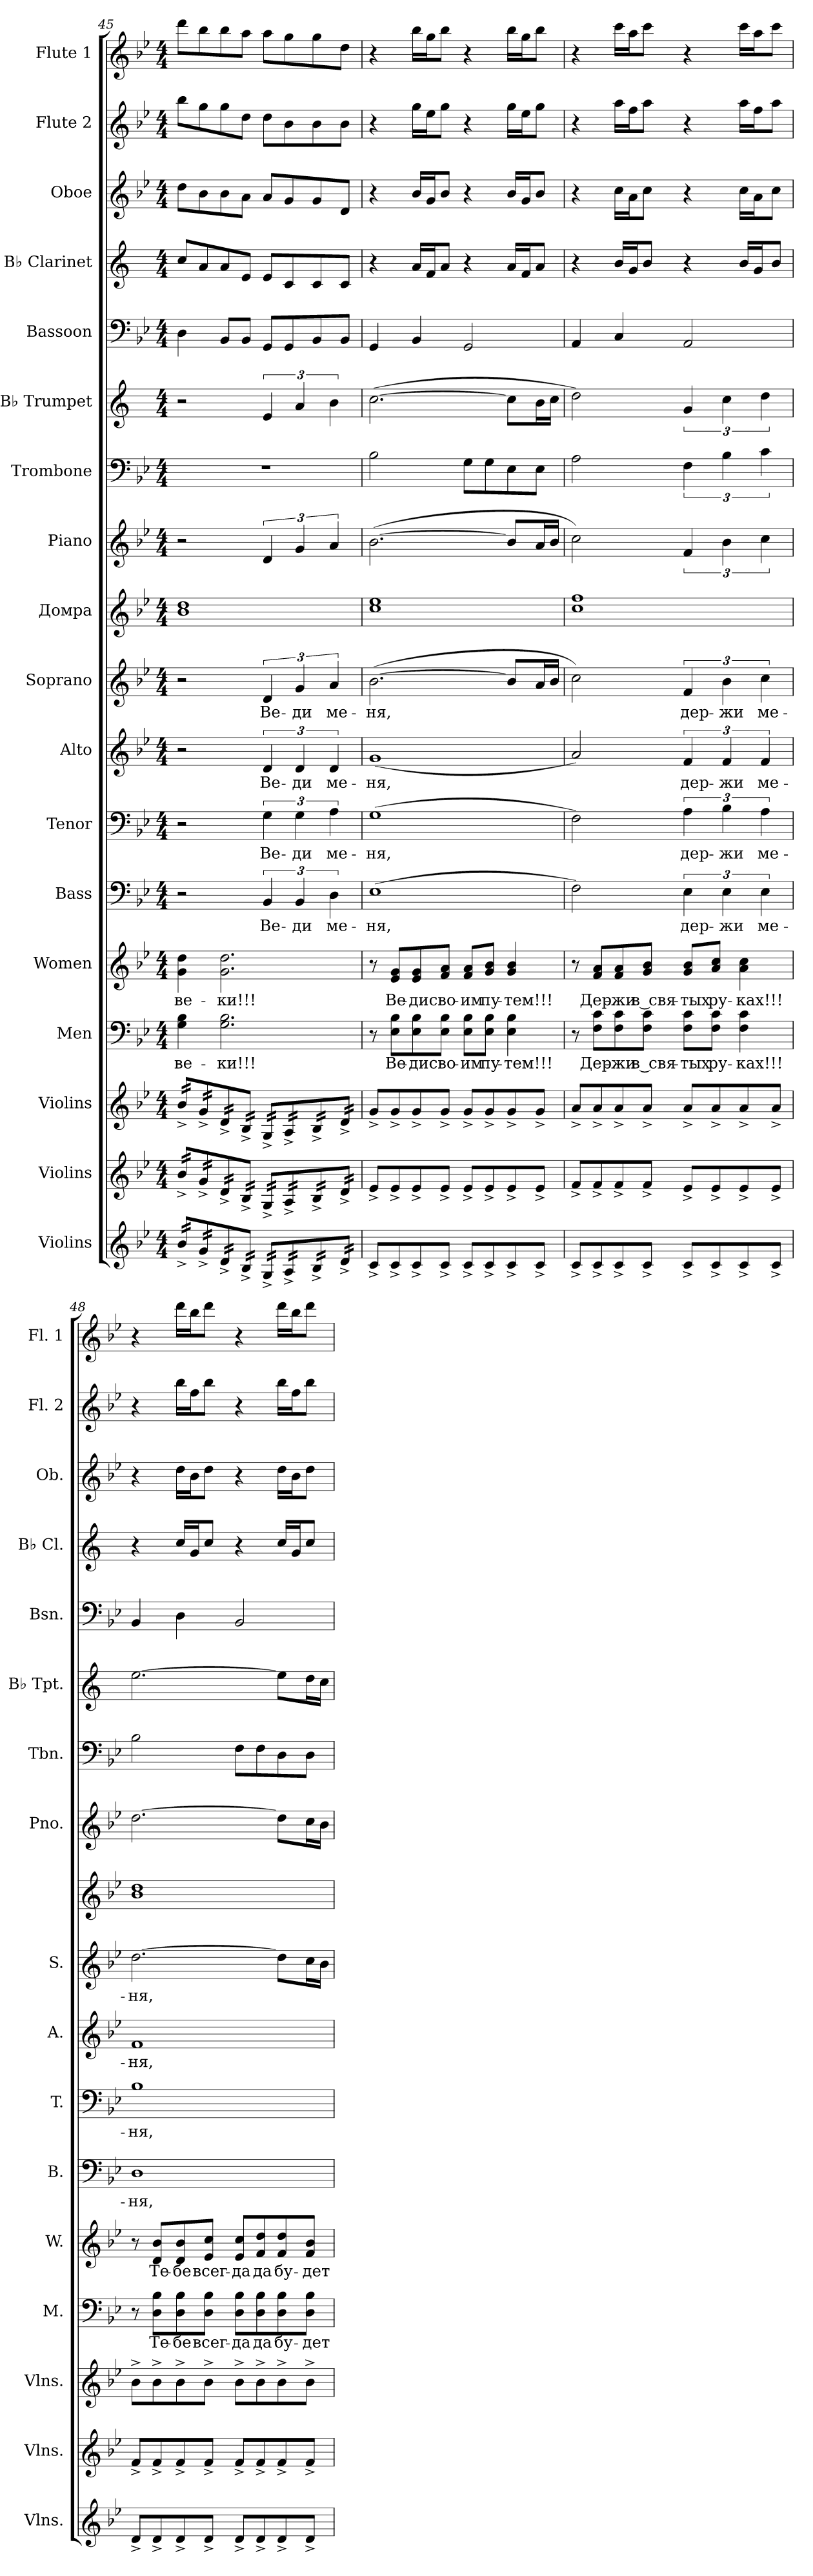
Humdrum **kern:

**kern	**kern	**kern	**kern	**text	**kern	**text	**kern	**text	**kern	**text	**kern	**text	**kern	**text	**kern	**kern	**kern	**kern	**kern	**kern	**kern	**kern	**kern
*part18	*part17	*part16	*part15	*part15	*part14	*part14	*part13	*part13	*part12	*part12	*part11	*part11	*part10	*part10	*part9	*part8	*part7	*part6	*part5	*part4	*part3	*part2	*part1
*staff18	*staff17	*staff16	*staff15	*staff15	*staff14	*staff14	*staff13	*staff13	*staff12	*staff12	*staff11	*staff11	*staff10	*staff10	*staff9	*staff8	*staff7	*staff6	*staff5	*staff4	*staff3	*staff2	*staff1
*I"Violins	*I"Violins	*I"Violins	*I"Men	*	*I"Women	*	*I"Bass	*	*I"Tenor	*	*I"Alto	*	*I"Soprano	*	*I"Домра	*I"Piano	*I"Trombone	*I"B♭ Trumpet	*I"Bassoon	*I"B♭ Clarinet	*I"Oboe	*I"Flute 2	*I"Flute 1
*I'Vlns.	*I'Vlns.	*I'Vlns.	*I'M.	*	*I'W.	*	*I'B.	*	*I'T.	*	*I'A.	*	*I'S.	*	*	*I'Pno.	*I'Tbn.	*I'B♭ Tpt.	*I'Bsn.	*I'B♭ Cl.	*I'Ob.	*I'Fl. 2	*I'Fl. 1
*clefG2	*clefG2	*clefG2	*clefF4	*	*clefG2	*	*clefF4	*	*clefF4	*	*clefG2	*	*clefG2	*	*clefG2	*clefG2	*clefF4	*clefG2	*clefF4	*clefG2	*clefG2	*clefG2	*clefG2
*	*	*	*	*	*	*	*	*	*	*	*	*	*	*	*	*	*	*ITrd1c2	*	*ITrd1c2	*	*	*
*k[b-e-]	*k[b-e-]	*k[b-e-]	*k[b-e-]	*	*k[b-e-]	*	*k[b-e-]	*	*k[b-e-]	*	*k[b-e-]	*	*k[b-e-]	*	*k[b-e-]	*k[b-e-]	*k[b-e-]	*k[b-e-]	*k[b-e-]	*k[b-e-]	*k[b-e-]	*k[b-e-]	*k[b-e-]
*M4/4	*M4/4	*M4/4	*M4/4	*	*M4/4	*	*M4/4	*	*M4/4	*	*M4/4	*	*M4/4	*	*M4/4	*M4/4	*M4/4	*M4/4	*M4/4	*M4/4	*M4/4	*M4/4	*M4/4
=45	=45	=45	=45	=45	=45	=45	=45	=45	=45	=45	=45	=45	=45	=45	=45	=45	=45	=45	=45	=45	=45	=45	=45
!	!	!	!	!LO:LY:b	!	!LO:LY:b	!	!	!	!	!	!	!	!	!	!	!	!	!	!	!	!	!
*tremolo	*	*	*	*	*	*	*	*	*	*	*	*	*	*	*	*	*	*	*	*	*	*	*
*	*tremolo	*	*	*	*	*	*	*	*	*	*	*	*	*	*	*	*	*	*	*	*	*	*
*	*	*tremolo	*	*	*	*	*	*	*	*	*	*	*	*	*	*	*	*	*	*	*	*	*
32b-^/LLL	32b-^/LLL	32b-^/LLL	4G\ 4B-\	ве-	4g\ 4dd\	ве-	2r	.	2r	.	2r	.	2r	.	1b- 1dd	2r	1r	2r	4D\	8b-/L	8dd\L	8bb-\L	8ddd\L
32b-^/	32b-^/	32b-^/	.	.	.	.	.	.	.	.	.	.	.	.	.	.	.	.	.	.	.	.	.
32b-^/	32b-^/	32b-^/	.	.	.	.	.	.	.	.	.	.	.	.	.	.	.	.	.	.	.	.	.
32b-^/	32b-^/	32b-^/	.	.	.	.	.	.	.	.	.	.	.	.	.	.	.	.	.	.	.	.	.
32g^/	32g^/	32g^/	.	.	.	.	.	.	.	.	.	.	.	.	.	.	.	.	.	8g/	8b-\	8gg\	8bb-\
32g^/	32g^/	32g^/	.	.	.	.	.	.	.	.	.	.	.	.	.	.	.	.	.	.	.	.	.
32g^/	32g^/	32g^/	.	.	.	.	.	.	.	.	.	.	.	.	.	.	.	.	.	.	.	.	.
32g^/	32g^/	32g^/	.	.	.	.	.	.	.	.	.	.	.	.	.	.	.	.	.	.	.	.	.
!	!	!	!	!LO:LY:b	!	!LO:LY:b	!	!	!	!	!	!	!	!	!	!	!	!	!	!	!	!	!
32d^/	32d^/	32d^/	2.G\ 2.B-\	-ки!!!	2.g\ 2.dd\	-ки!!!	.	.	.	.	.	.	.	.	.	.	.	.	8BB-/L	8g/	8b-\	8gg\	8bb-\
32d^/	32d^/	32d^/	.	.	.	.	.	.	.	.	.	.	.	.	.	.	.	.	.	.	.	.	.
32d^/	32d^/	32d^/	.	.	.	.	.	.	.	.	.	.	.	.	.	.	.	.	.	.	.	.	.
32d^/	32d^/	32d^/	.	.	.	.	.	.	.	.	.	.	.	.	.	.	.	.	.	.	.	.	.
32B-^/	32B-^/	32B-^/	.	.	.	.	.	.	.	.	.	.	.	.	.	.	.	.	8BB-/J	8d/J	8a\J	8dd\J	8aa\J
32B-^/	32B-^/	32B-^/	.	.	.	.	.	.	.	.	.	.	.	.	.	.	.	.	.	.	.	.	.
32B-^/	32B-^/	32B-^/	.	.	.	.	.	.	.	.	.	.	.	.	.	.	.	.	.	.	.	.	.
32B-^/JJJ	32B-^/JJJ	32B-^/JJJ	.	.	.	.	.	.	.	.	.	.	.	.	.	.	.	.	.	.	.	.	.
!	!	!	!	!	!	!	!	!LO:LY:b	!	!LO:LY:b	!	!LO:LY:b	!	!LO:LY:b	!	!	!	!	!	!	!	!	!
32G^/LLL	32G^/LLL	32G^/LLL	.	.	.	.	6BB-/	Ве-	6G\	Ве-	6d/	Ве-	6d/	Ве-	.	6d/	.	6d/	8GG/L	8d/L	8a/L	8dd\L	8aa\L
32G^/	32G^/	32G^/	.	.	.	.	.	.	.	.	.	.	.	.	.	.	.	.	.	.	.	.	.
32G^/	32G^/	32G^/	.	.	.	.	.	.	.	.	.	.	.	.	.	.	.	.	.	.	.	.	.
32G^/	32G^/	32G^/	.	.	.	.	.	.	.	.	.	.	.	.	.	.	.	.	.	.	.	.	.
32A^/	32A^/	32A^/	.	.	.	.	.	.	.	.	.	.	.	.	.	.	.	.	8GG/	8B-/	8g/	8b-\	8gg\
32A^/	32A^/	32A^/	.	.	.	.	.	.	.	.	.	.	.	.	.	.	.	.	.	.	.	.	.
!	!	!	!	!	!	!	!	!LO:LY:b	!	!LO:LY:b	!	!LO:LY:b	!	!LO:LY:b	!	!	!	!	!	!	!	!	!
.	.	.	.	.	.	.	6BB-/	-ди	6G\	-ди	6d/	-ди	6g/	-ди	.	6g/	.	6g/	.	.	.	.	.
32A^/	32A^/	32A^/	.	.	.	.	.	.	.	.	.	.	.	.	.	.	.	.	.	.	.	.	.
32A^/	32A^/	32A^/	.	.	.	.	.	.	.	.	.	.	.	.	.	.	.	.	.	.	.	.	.
32B-^/	32B-^/	32B-^/	.	.	.	.	.	.	.	.	.	.	.	.	.	.	.	.	8BB-/	8B-/	8g/	8b-\	8gg\
32B-^/	32B-^/	32B-^/	.	.	.	.	.	.	.	.	.	.	.	.	.	.	.	.	.	.	.	.	.
32B-^/	32B-^/	32B-^/	.	.	.	.	.	.	.	.	.	.	.	.	.	.	.	.	.	.	.	.	.
!	!	!	!	!	!	!	!	!LO:LY:b	!	!LO:LY:b	!	!LO:LY:b	!	!LO:LY:b	!	!	!	!	!	!	!	!	!
.	.	.	.	.	.	.	6D\	ме-	6A\	ме-	6d/	ме-	6a/	ме-	.	6a/	.	6a\	.	.	.	.	.
32B-^/	32B-^/	32B-^/	.	.	.	.	.	.	.	.	.	.	.	.	.	.	.	.	.	.	.	.	.
32d^/	32d^/	32d^/	.	.	.	.	.	.	.	.	.	.	.	.	.	.	.	.	8BB-/J	8B-/J	8d/J	8b-\J	8dd\J
32d^/	32d^/	32d^/	.	.	.	.	.	.	.	.	.	.	.	.	.	.	.	.	.	.	.	.	.
32d^/	32d^/	32d^/	.	.	.	.	.	.	.	.	.	.	.	.	.	.	.	.	.	.	.	.	.
32d^/JJJ	32d^/JJJ	32d^/JJJ	.	.	.	.	.	.	.	.	.	.	.	.	.	.	.	.	.	.	.	.	.
*	*	*Xtremolo	*	*	*	*	*	*	*	*	*	*	*	*	*	*	*	*	*	*	*	*	*
*	*Xtremolo	*	*	*	*	*	*	*	*	*	*	*	*	*	*	*	*	*	*	*	*	*	*
*Xtremolo	*	*	*	*	*	*	*	*	*	*	*	*	*	*	*	*	*	*	*	*	*	*	*
!!LO:PB:g=z
=46	=46	=46	=46	=46	=46	=46	=46	=46	=46	=46	=46	=46	=46	=46	=46	=46	=46	=46	=46	=46	=46	=46	=46
!	!	!	!	!	!	!	!	!LO:LY:b	!	!LO:LY:b	!	!LO:LY:b	!	!LO:LY:b	!	!	!	!	!	!	!	!	!
8c^/L	8e-^/L	8g^/L	8r	.	8r	.	(>1E-	-ня,	(>1G	-ня,	(<1g	-ня,	(>[2.b-\	-ня,	1cc 1ee-	(>[2.b-\	2B-\	(>[2.b-\	4GG/	4r	4r	4r	4r
!	!	!	!	!LO:LY:b	!	!LO:LY:b	!	!	!	!	!	!	!	!	!	!	!	!	!	!	!	!	!
8c^/	8e-^/	8g^/	8E-\ 8B-\L	Ве-	8e-/ 8g/L	Ве-	.	.	.	.	.	.	.	.	.	.	.	.	.	.	.	.	.
!	!	!	!	!LO:LY:b	!	!LO:LY:b	!	!	!	!	!	!	!	!	!	!	!	!	!	!	!	!	!
8c^/	8e-^/	8g^/	8E-\ 8B-\	-ди	8e-/ 8g/	-ди	.	.	.	.	.	.	.	.	.	.	.	.	4BB-/	16g/LL	16b-/LL	16gg\LL	16bb-\LL
.	.	.	.	.	.	.	.	.	.	.	.	.	.	.	.	.	.	.	.	16e-/J	16g/J	16ee-\J	16gg\J
!	!	!	!	!LO:LY:b	!	!LO:LY:b	!	!	!	!	!	!	!	!	!	!	!	!	!	!	!	!	!
8c^/J	8e-^/J	8g^/J	8E-\ 8B-\J	сво-	8f/ 8a/J	сво-	.	.	.	.	.	.	.	.	.	.	.	.	.	8g/J	8b-/J	8gg\J	8bb-\J
!	!	!	!	!LO:LY:b	!	!LO:LY:b	!	!	!	!	!	!	!	!	!	!	!	!	!	!	!	!	!
8c^/L	8e-^/L	8g^/L	8E-\ 8B-\L	-им	8f/ 8a/L	-им	.	.	.	.	.	.	.	.	.	.	8G\L	.	2GG/	4r	4r	4r	4r
!	!	!	!	!LO:LY:b	!	!LO:LY:b	!	!	!	!	!	!	!	!	!	!	!	!	!	!	!	!	!
8c^/	8e-^/	8g^/	8E-\ 8B-\J	пу-	8g/ 8b-/J	пу-	.	.	.	.	.	.	.	.	.	.	8G\	.	.	.	.	.	.
!	!	!	!	!LO:LY:b	!	!LO:LY:b	!	!	!	!	!	!	!	!	!	!	!	!	!	!	!	!	!
8c^/	8e-^/	8g^/	4E-\ 4B-\	-тем!!!	4g/ 4b-/	-тем!!!	.	.	.	.	.	.	8b-/L]	.	.	8b-/L]	8E-\	8b-\L]	.	16g/LL	16b-/LL	16gg\LL	16bb-\LL
.	.	.	.	.	.	.	.	.	.	.	.	.	.	.	.	.	.	.	.	16e-/J	16g/J	16ee-\J	16gg\J
8c^/J	8e-^/J	8g^/J	.	.	.	.	.	.	.	.	.	.	16a/L	.	.	16a/L	8E-\J	16a\L	.	8g/J	8b-/J	8gg\J	8bb-\J
.	.	.	.	.	.	.	.	.	.	.	.	.	16b-/JJ	.	.	16b-/JJ	.	16b-\JJ	.	.	.	.	.
=47	=47	=47	=47	=47	=47	=47	=47	=47	=47	=47	=47	=47	=47	=47	=47	=47	=47	=47	=47	=47	=47	=47	=47
8c^/L	8f^/L	8a^/L	8r	.	8r	.	2F\)	.	2F\)	.	2a/)	.	2cc\)	.	1cc 1ff	2cc\)	2A\	2cc\)	4AA/	4r	4r	4r	4r
!	!	!	!	!LO:LY:b	!	!LO:LY:b	!	!	!	!	!	!	!	!	!	!	!	!	!	!	!	!	!
8c^/	8f^/	8a^/	8F\ 8c\L	Дер-	8f/ 8a/L	Дер-	.	.	.	.	.	.	.	.	.	.	.	.	.	.	.	.	.
!	!	!	!	!LO:LY:b	!	!LO:LY:b	!	!	!	!	!	!	!	!	!	!	!	!	!	!	!	!	!
8c^/	8f^/	8a^/	8F\ 8c\	-жи	8f/ 8a/	-жи	.	.	.	.	.	.	.	.	.	.	.	.	4C/	16a/LL	16cc\LL	16aa\LL	16ccc\LL
.	.	.	.	.	.	.	.	.	.	.	.	.	.	.	.	.	.	.	.	16f/J	16a\J	16ff\J	16aa\J
!	!	!	!	!LO:LY:b	!	!LO:LY:b	!	!	!	!	!	!	!	!	!	!	!	!	!	!	!	!	!
8c^/J	8f^/J	8a^/J	8F\ 8c\J	в свя-	8g/ 8b-/J	в свя-	.	.	.	.	.	.	.	.	.	.	.	.	.	8a/J	8cc\J	8aa\J	8ccc\J
!	!	!	!	!LO:LY:b	!	!LO:LY:b	!	!LO:LY:b	!	!LO:LY:b	!	!LO:LY:b	!	!LO:LY:b	!	!	!	!	!	!	!	!	!
8c^/L	8e-^/L	8a^/L	8F\ 8c\L	-тых	8g/ 8b-/L	-тых	6E-\	дер-	6A\	дер-	6f/	дер-	6f/	дер-	.	6f/	6F\	6f/	2AA/	4r	4r	4r	4r
!	!	!	!	!LO:LY:b	!	!LO:LY:b	!	!	!	!	!	!	!	!	!	!	!	!	!	!	!	!	!
8c^/	8e-^/	8a^/	8F\ 8c\J	ру-	8a/ 8cc/J	ру-	.	.	.	.	.	.	.	.	.	.	.	.	.	.	.	.	.
!	!	!	!	!	!	!	!	!LO:LY:b	!	!LO:LY:b	!	!LO:LY:b	!	!LO:LY:b	!	!	!	!	!	!	!	!	!
.	.	.	.	.	.	.	6E-\	-жи	6B-\	-жи	6f/	-жи	6b-\	-жи	.	6b-\	6B-\	6b-\	.	.	.	.	.
!	!	!	!	!LO:LY:b	!	!LO:LY:b	!	!	!	!	!	!	!	!	!	!	!	!	!	!	!	!	!
8c^/	8e-^/	8a^/	4F\ 4c\	-ках!!!	4a\ 4cc\	-ках!!!	.	.	.	.	.	.	.	.	.	.	.	.	.	16a/LL	16cc\LL	16aa\LL	16ccc\LL
.	.	.	.	.	.	.	.	.	.	.	.	.	.	.	.	.	.	.	.	16f/J	16a\J	16ff\J	16aa\J
!	!	!	!	!	!	!	!	!LO:LY:b	!	!LO:LY:b	!	!LO:LY:b	!	!LO:LY:b	!	!	!	!	!	!	!	!	!
.	.	.	.	.	.	.	6E-\	ме-	6A\	ме-	6f/	ме-	6cc\	ме-	.	6cc\	6c\	6cc\	.	.	.	.	.
8c^/J	8e-^/J	8a^/J	.	.	.	.	.	.	.	.	.	.	.	.	.	.	.	.	.	8a/J	8cc\J	8aa\J	8ccc\J
=48	=48	=48	=48	=48	=48	=48	=48	=48	=48	=48	=48	=48	=48	=48	=48	=48	=48	=48	=48	=48	=48	=48	=48
!	!	!	!	!	!	!	!	!LO:LY:b	!	!LO:LY:b	!	!LO:LY:b	!	!LO:LY:b	!	!	!	!	!	!	!	!	!
8d^/L	8f^/L	8b-^\L	8r	.	8r	.	1D	-ня,	1B-	-ня,	1f	-ня,	[2.dd\	-ня,	1b- 1dd	[2.dd\	2B-\	[2.dd\	4BB-/	4r	4r	4r	4r
!	!	!	!	!LO:LY:b	!	!LO:LY:b	!	!	!	!	!	!	!	!	!	!	!	!	!	!	!	!	!
8d^/	8f^/	8b-^\	8D\ 8B-\L	Те-	8d/ 8b-/L	Те-	.	.	.	.	.	.	.	.	.	.	.	.	.	.	.	.	.
!	!	!	!	!LO:LY:b	!	!LO:LY:b	!	!	!	!	!	!	!	!	!	!	!	!	!	!	!	!	!
8d^/	8f^/	8b-^\	8D\ 8B-\	-бе	8d/ 8b-/	-бе	.	.	.	.	.	.	.	.	.	.	.	.	4D\	16b-/LL	16dd\LL	16bb-\LL	16ddd\LL
.	.	.	.	.	.	.	.	.	.	.	.	.	.	.	.	.	.	.	.	16f/J	16b-\J	16ff\J	16bb-\J
!	!	!	!	!LO:LY:b	!	!LO:LY:b	!	!	!	!	!	!	!	!	!	!	!	!	!	!	!	!	!
8d^/J	8f^/J	8b-^\J	8D\ 8B-\J	всег-	8e-/ 8cc/J	всег-	.	.	.	.	.	.	.	.	.	.	.	.	.	8b-/J	8dd\J	8bb-\J	8ddd\J
!	!	!	!	!LO:LY:b	!	!LO:LY:b	!	!	!	!	!	!	!	!	!	!	!	!	!	!	!	!	!
8d^/L	8f^/L	8b-^\L	8D\ 8B-\L	-да	8e-/ 8cc/L	-да	.	.	.	.	.	.	.	.	.	.	8F\L	.	2BB-/	4r	4r	4r	4r
!	!	!	!	!LO:LY:b	!	!LO:LY:b	!	!	!	!	!	!	!	!	!	!	!	!	!	!	!	!	!
8d^/	8f^/	8b-^\	8D\ 8B-\	да	8f/ 8dd/	да	.	.	.	.	.	.	.	.	.	.	8F\	.	.	.	.	.	.
!	!	!	!	!LO:LY:b	!	!LO:LY:b	!	!	!	!	!	!	!	!	!	!	!	!	!	!	!	!	!
8d^/	8f^/	8b-^\	8D\ 8B-\	бу-	8f/ 8dd/	бу-	.	.	.	.	.	.	8dd\L]	.	.	8dd\L]	8D\	8dd\L]	.	16b-/LL	16dd\LL	16bb-\LL	16ddd\LL
.	.	.	.	.	.	.	.	.	.	.	.	.	.	.	.	.	.	.	.	16f/J	16b-\J	16ff\J	16bb-\J
!	!	!	!	!LO:LY:b	!	!LO:LY:b	!	!	!	!	!	!	!	!	!	!	!	!	!	!	!	!	!
8d^/J	8f^/J	8b-^\J	8D\ 8B-\J	-дет	8f/ 8b-/J	-дет	.	.	.	.	.	.	16cc\L	.	.	16cc\L	8D\J	16cc\L	.	8b-/J	8dd\J	8bb-\J	8ddd\J
.	.	.	.	.	.	.	.	.	.	.	.	.	16b-\JJ	.	.	16b-\JJ	.	16b-\JJ	.	.	.	.	.
=	=	=	=	=	=	=	=	=	=	=	=	=	=	=	=	=	=	=	=	=	=	=	=
*-	*-	*-	*-	*-	*-	*-	*-	*-	*-	*-	*-	*-	*-	*-	*-	*-	*-	*-	*-	*-	*-	*-	*-
